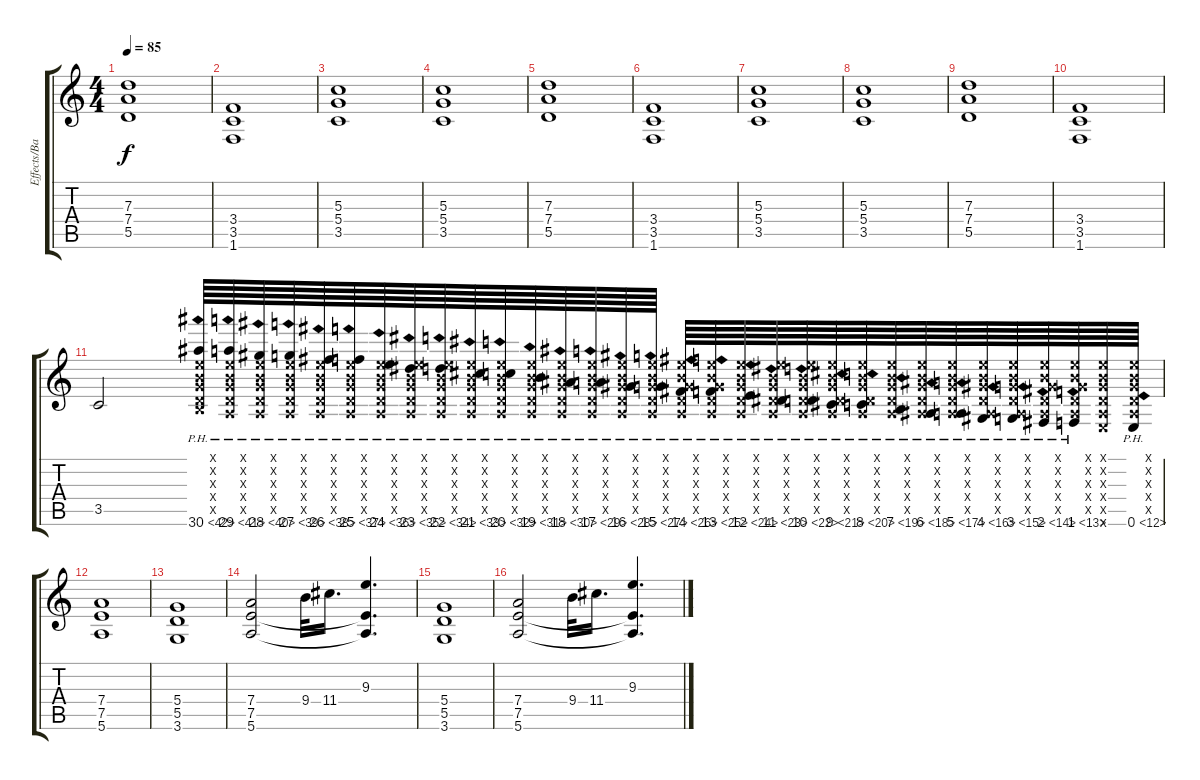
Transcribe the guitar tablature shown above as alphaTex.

\track ("Effects/Back-Up Guitar" "Effects/Ba") {instrument distortionguitar}
\staff {score tabs}
\tuning (E4 B3 G3 D3 A2 E2) {hide}
\ts (4 4)
\tempo 85
\clef g2
\ks c
(7.3 7.4 5.5).1{dy f} |
(3.4 3.5 1.6).1 |
(5.3 5.4 3.5).1 |
(5.3 5.4 3.5).1 |
(7.3 7.4 5.5).1 |
(3.4 3.5 1.6).1 |
(5.3 5.4 3.5).1 |
(5.3 5.4 3.5).1 |
(7.3 7.4 5.5).1 |
(3.4 3.5 1.6).1 |
3.5.2 (0.1{x} 0.2{x} 0.3{x} 0.4{x} 2.5{x} 30.6{ph 12}).64{volume 8 instrument lead2sawtooth} (0.1{x} 0.2{x} 0.3{x} 0.4{x} 0.5{x} 29.6{ph 12}).64 (0.1{x} 0.2{x} 0.3{x} 0.4{x} 0.5{x} 28.6{ph 12}).64 (0.1{x} 0.2{x} 0.3{x} 0.4{x} 0.5{x} 27.6{ph 12}).64 (0.1{x} 0.2{x} 0.3{x} 0.4{x} 0.5{x} 26.6{ph 12}).64 (0.1{x} 0.2{x} 0.3{x} 0.4{x} 0.5{x} 25.6{ph 12}).64 (0.1{x} 0.2{x} 0.3{x} 0.4{x} 0.5{x} 24.6{ph 12}).64 (0.1{x} 0.2{x} 0.3{x} 0.4{x} 0.5{x} 23.6{ph 12}).64 (0.1{x} 0.2{x} 0.3{x} 0.4{x} 0.5{x} 22.6{ph 12}).64 (0.1{x} 0.2{x} 0.3{x} 0.4{x} 0.5{x} 21.6{ph 12}).64 (0.1{x} 0.2{x} 0.3{x} 0.4{x} 0.5{x} 20.6{ph 12}).64 (0.1{x} 0.2{x} 0.3{x} 0.4{x} 0.5{x} 19.6{ph 12}).64 (0.1{x} 0.2{x} 0.3{x} 0.4{x} 0.5{x} 18.6{ph 12}).64 (0.1{x} 0.2{x} 0.3{x} 0.4{x} 0.5{x} 17.6{ph 12}).64 (0.1{x} 0.2{x} 0.3{x} 0.4{x} 0.5{x} 16.6{ph 12}).64 (0.1{x} 0.2{x} 0.3{x} 0.4{x} 0.5{x} 15.6{ph 12}).64 (0.1{x} 0.2{x} 0.3{x} 0.4{x} 0.5{x} 14.6{ph 12}).64 (0.1{x} 0.2{x} 0.3{x} 0.4{x} 0.5{x} 13.6{ph 12}).64 (0.1{x} 0.2{x} 0.3{x} 0.4{x} 0.5{x} 12.6{ph 12}).64 (0.1{x} 0.2{x} 0.3{x} 0.4{x} 0.5{x} 11.6{ph 12}).64 (0.1{x} 0.2{x} 0.3{x} 0.4{x} 0.5{x} 10.6{ph 12}).64 (0.1{x} 0.2{x} 0.3{x} 0.4{x} 0.5{x} 9.6{ph 12}).64 (0.1{x} 0.2{x} 0.3{x} 0.4{x} 0.5{x} 8.6{ph 12}).64 (0.1{x} 0.2{x} 0.3{x} 0.4{x} 0.5{x} 7.6{ph 12}).64 (0.1{x} 0.2{x} 0.3{x} 0.4{x} 0.5{x} 6.6{ph 12}).64 (0.1{x} 0.2{x} 0.3{x} 0.4{x} 0.5{x} 5.6{ph 12}).64 (0.1{x} 0.2{x} 0.3{x} 0.4{x} 0.5{x} 4.6{ph 12}).64 (0.1{x} 0.2{x} 0.3{x} 0.4{x} 0.5{x} 3.6{ph 12}).64 (0.1{x} 0.2{x} 0.3{x} 0.4{x} 0.5{x} 2.6{ph 12}).64 (0.1{x} 0.2{x} 0.3{x} 0.4{x} 0.5{x} 1.6{ph 12}).64 (0.1{x} 0.2{x} 0.3{x} 0.4{x} 0.5{x} 0.6{x}).64 (0.1{x} 0.2{x} 0.3{x} 0.4{x} 0.5{x} 0.6{ph 12}).64 |
(7.4 7.5 5.6).1{volume 14 instrument distortionguitar} |
(5.4 5.5 3.6).1 |
(7.4 7.5 5.6).2 9.4.32{volume 15} 11.4.16{d} (9.3 7.5{t} 5.6{t}).4{d} |
(5.4 5.5 3.6).1{volume 14} |
(7.4 7.5 5.6).2 9.4.32{volume 15} 11.4.16{d} (9.3 7.5{t} 5.6{t}).4{d}
